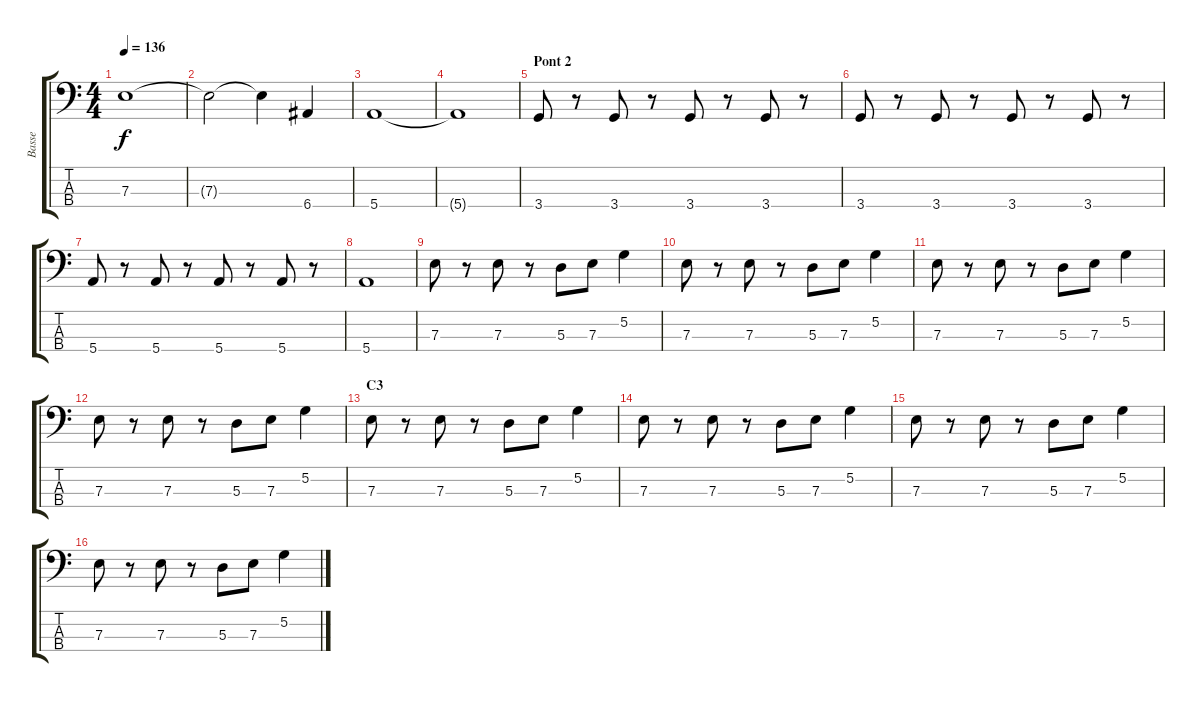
\track ("Basse" "Basse") {instrument electricbassfinger}
\staff {score tabs}
\tuning (G2 D2 A1 E1) {hide}
\ts (4 4)
\tempo 136
\clef f4
\ks c
7.3.1{dy f} |
7.3{t}.2 7.3{t}.4 6.4.4 |
5.4.1 |
5.4{t}.1 |
\section ("" "Pont 2")
3.4.8 r.8 3.4.8 r.8 3.4.8 r.8 3.4.8 r.8 |
3.4.8 r.8 3.4.8 r.8 3.4.8 r.8 3.4.8 r.8 |
5.4.8 r.8 5.4.8 r.8 5.4.8 r.8 5.4.8 r.8 |
5.4.1 |
7.3.8 r.8 7.3.8 r.8 5.3.8 7.3.8 5.2.4 |
7.3.8 r.8 7.3.8 r.8 5.3.8 7.3.8 5.2.4 |
7.3.8 r.8 7.3.8 r.8 5.3.8 7.3.8 5.2.4 |
7.3.8 r.8 7.3.8 r.8 5.3.8 7.3.8 5.2.4 |
\section ("" "C3")
7.3.8 r.8 7.3.8 r.8 5.3.8 7.3.8 5.2.4 |
7.3.8 r.8 7.3.8 r.8 5.3.8 7.3.8 5.2.4 |
7.3.8 r.8 7.3.8 r.8 5.3.8 7.3.8 5.2.4 |
7.3.8 r.8 7.3.8 r.8 5.3.8 7.3.8 5.2.4
